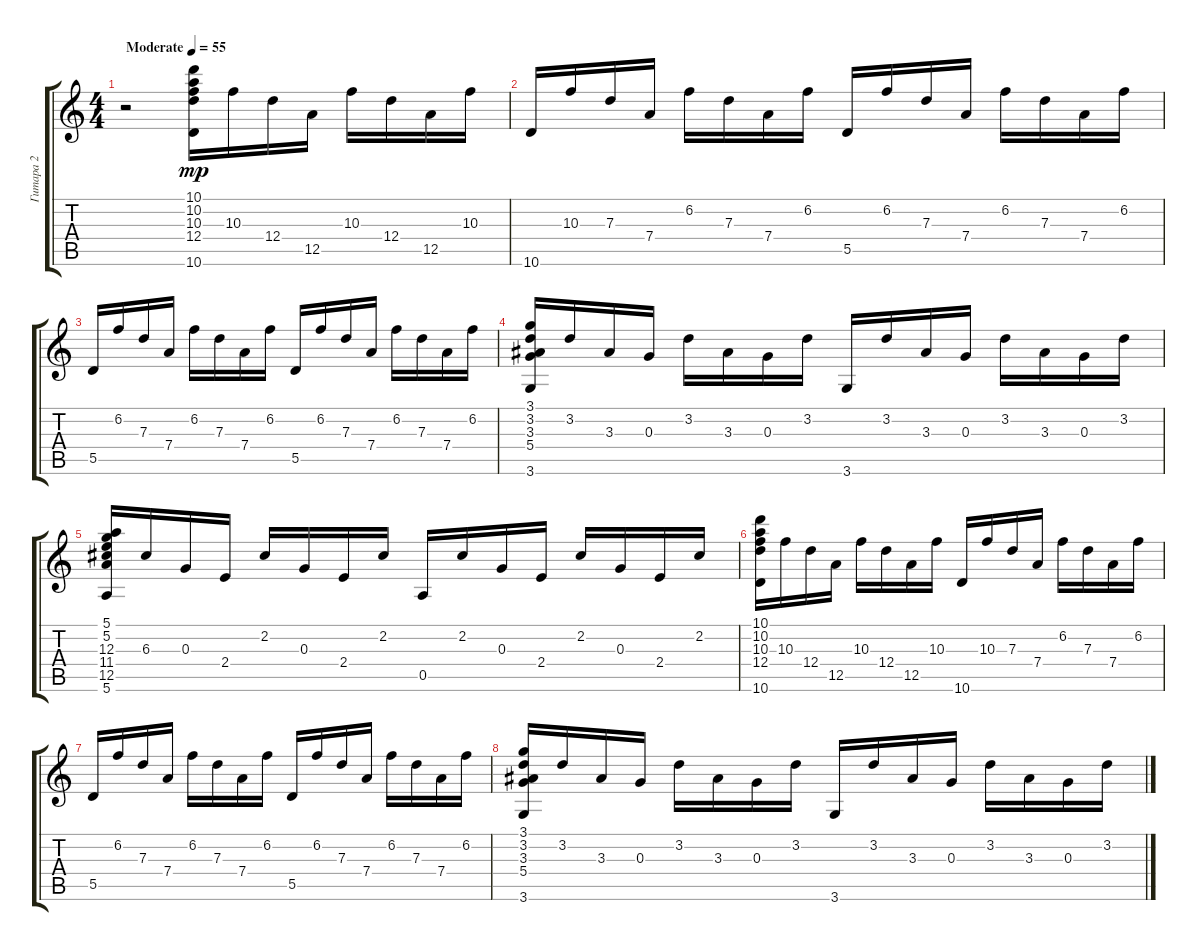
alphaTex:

\track ("Гитара 2" "Гитара 2") {instrument acousticguitarnylon}
\staff {score tabs}
\tuning (E4 B3 G3 D3 A2 E2) {hide}
\ts (4 4)
\tempo (55 "Moderate")
\tempo 70
\tempo (55 "Moderate")
\clef g2
\ks c
r.2{dy mp instrument acousticguitarnylon} (10.1 10.2 10.3 12.4 10.6).16 10.3.16 12.4.16 12.5.16 10.3.16 12.4.16 12.5.16 10.3.16 |
10.6.16 10.3.16 7.3.16 7.4.16 6.2.16 7.3.16 7.4.16 6.2.16 5.5.16 6.2.16 7.3.16 7.4.16 6.2.16 7.3.16 7.4.16 6.2.16 |
5.5.16 6.2.16 7.3.16 7.4.16 6.2.16 7.3.16 7.4.16 6.2.16 5.5.16 6.2.16 7.3.16 7.4.16 6.2.16 7.3.16 7.4.16 6.2.16 |
(3.1 3.2 3.3 5.4 3.6).16 3.2.16 3.3.16 0.3.16 3.2.16 3.3.16 0.3.16 3.2.16 3.6.16 3.2.16 3.3.16 0.3.16 3.2.16 3.3.16 0.3.16 3.2.16 |
(5.1 5.2 12.3 11.4 12.5 5.6).16 6.3.16 0.3.16 2.4.16 2.2.16 0.3.16 2.4.16 2.2.16 0.5.16 2.2.16 0.3.16 2.4.16 2.2.16 0.3.16 2.4.16 2.2.16 |
(10.1 10.2 10.3 12.4 10.6).16 10.3.16 12.4.16 12.5.16 10.3.16 12.4.16 12.5.16 10.3.16 10.6.16 10.3.16 7.3.16 7.4.16 6.2.16 7.3.16 7.4.16 6.2.16 |
5.5.16 6.2.16 7.3.16 7.4.16 6.2.16 7.3.16 7.4.16 6.2.16 5.5.16 6.2.16 7.3.16 7.4.16 6.2.16 7.3.16 7.4.16 6.2.16 |
(3.1 3.2 3.3 5.4 3.6).16 3.2.16 3.3.16 0.3.16 3.2.16 3.3.16 0.3.16 3.2.16 3.6.16 3.2.16 3.3.16 0.3.16 3.2.16 3.3.16 0.3.16 3.2.16
